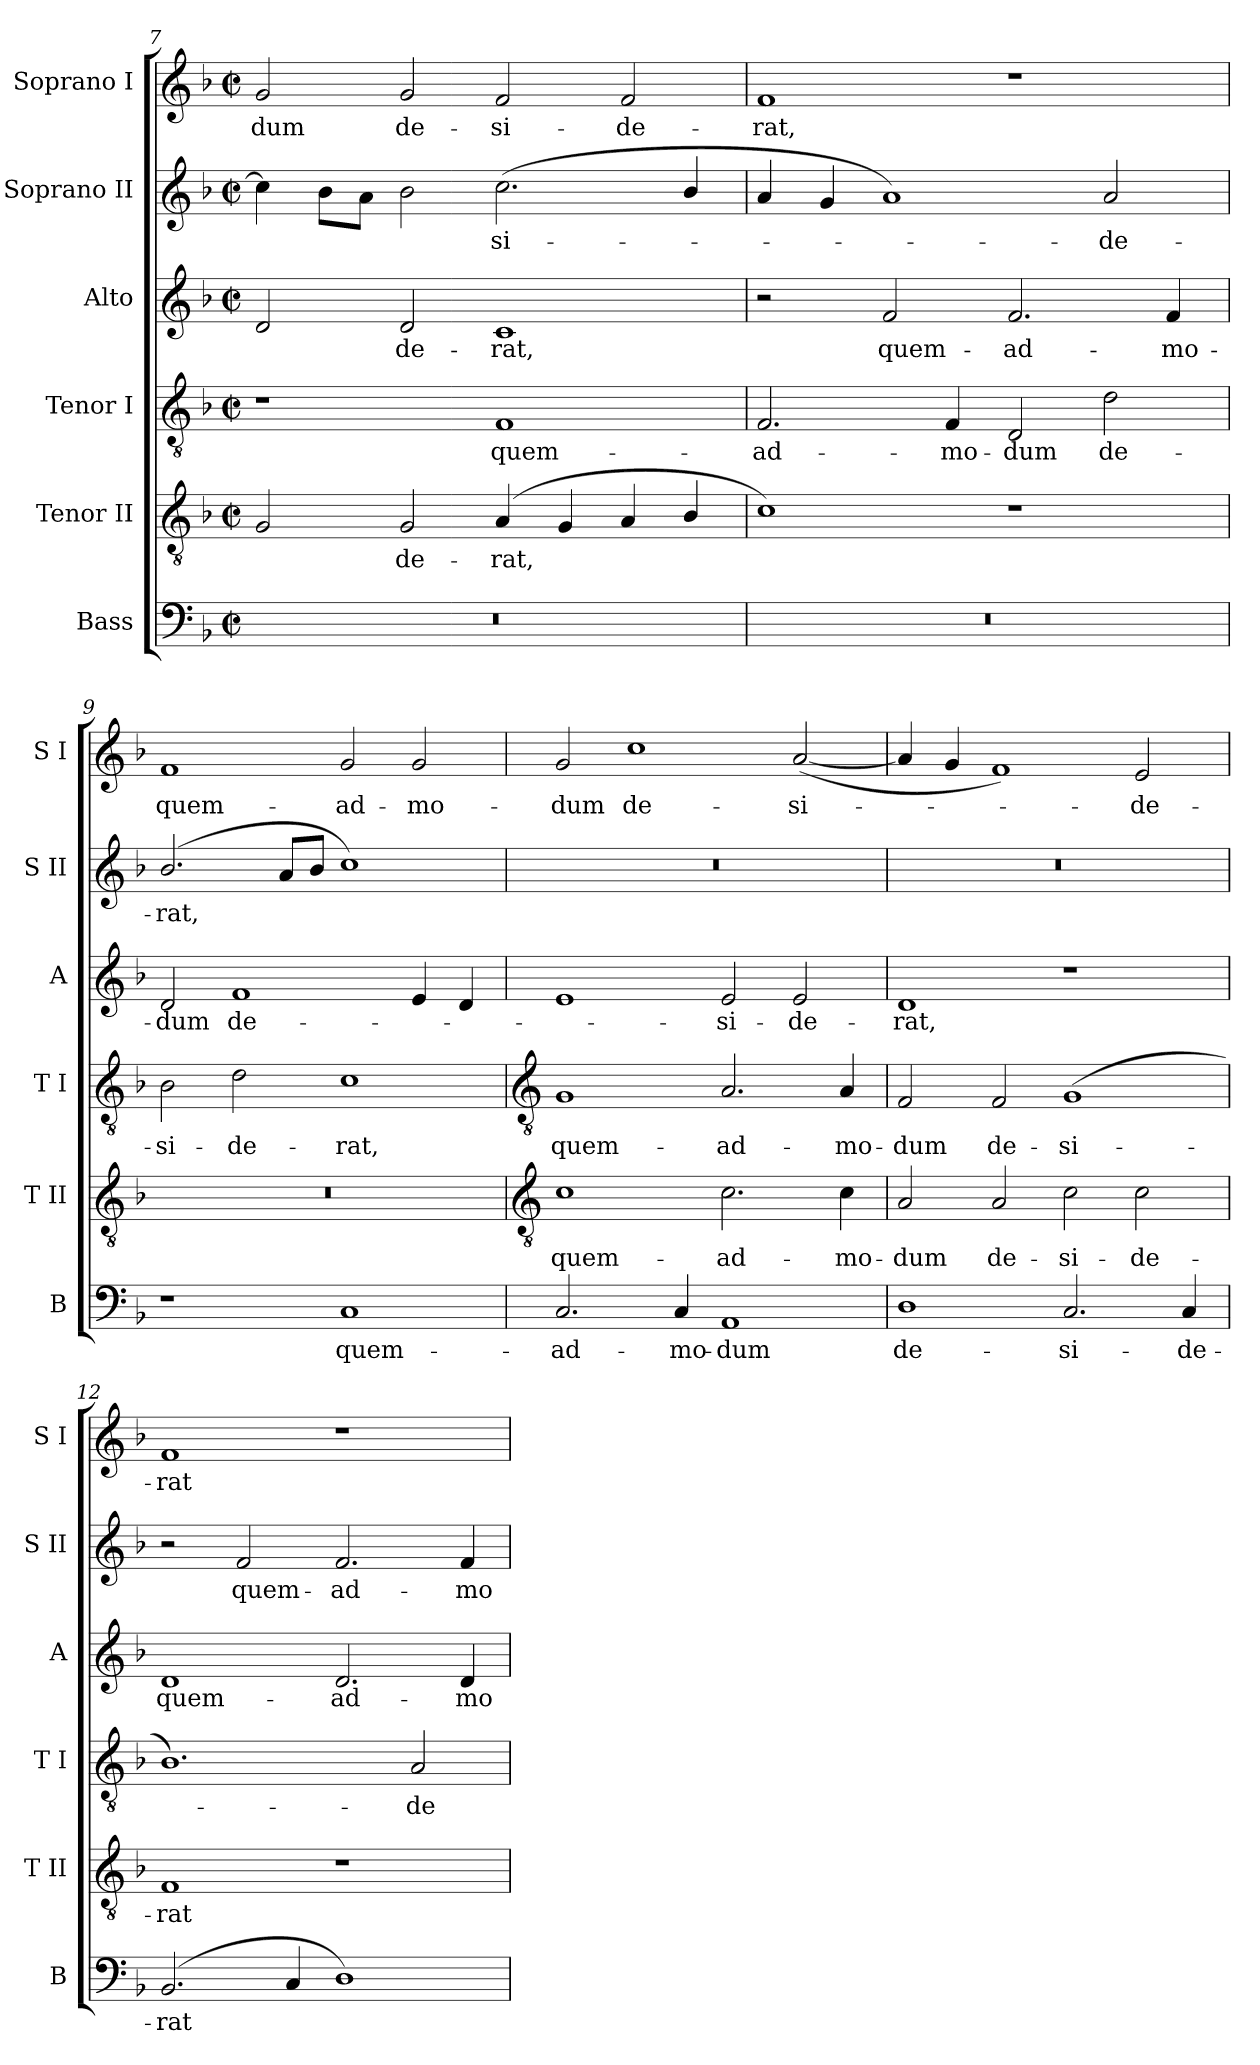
**kern	**text	**kern	**text	**kern	**text	**kern	**text	**kern	**text	**kern	**text
*part6	*part6	*part5	*part5	*part4	*part4	*part3	*part3	*part2	*part2	*part1	*part1
*staff6	*staff6	*staff5	*staff5	*staff4	*staff4	*staff3	*staff3	*staff2	*staff2	*staff1	*staff1
*I"Bass	*	*I"Tenor II	*	*I"Tenor I	*	*I"Alto	*	*I"Soprano II	*	*I"Soprano I	*
*I'B	*	*I'T II	*	*I'T I	*	*I'A	*	*I'S II	*	*I'S I	*
*clefF4	*	*clefGv2	*	*clefGv2	*	*clefG2	*	*clefG2	*	*clefG2	*
*k[b-]	*	*k[b-]	*	*k[b-]	*	*k[b-]	*	*k[b-]	*	*k[b-]	*
*F:	*	*F:	*	*F:	*	*F:	*	*F:	*	*F:	*
*M4/2	*	*M4/2	*	*M4/2	*	*M4/2	*	*M4/2	*	*M4/2	*
*met(c|)	*	*met(c|)	*	*met(c|)	*	*met(c|)	*	*met(c|)	*	*met(c|)	*
=7	=7	=7	=7	=7	=7	=7	=7	=7	=7	=7	=7
!	!	!	!	!	!	!	!	!	!	!	!LO:LY:b
0r	.	2G	.	1r	.	2d	.	4cc]	.	2g	-dum
.	.	.	.	.	.	.	.	8b-\L	.	.	.
.	.	.	.	.	.	.	.	8a\J	.	.	.
!	!	!	!LO:LY:b	!	!	!	!LO:LY:b	!	!	!	!LO:LY:b
.	.	2G	de-	.	.	2d	de-	2b-	.	2g	de-
!	!	!	!LO:LY:b	!	!LO:LY:b	!	!LO:LY:b	!	!LO:LY:b	!	!LO:LY:b
.	.	(<4A	-rat,	1F	quem-	1c	-rat,	(<2.cc	si-	2f	-si-
.	.	4G	.	.	.	.	.	.	.	.	.
!	!	!	!	!	!	!	!	!	!	!	!LO:LY:b
.	.	4A	.	.	.	.	.	.	.	2f	-de-
.	.	4B-/	.	.	.	.	.	4b-/	.	.	.
=8	=8	=8	=8	=8	=8	=8	=8	=8	=8	=8	=8
!	!	!	!	!	!LO:LY:b	!	!	!	!	!	!LO:LY:b
0r	.	1c)	.	2.F	-ad-	2r	.	4a	.	1f	-rat,
.	.	.	.	.	.	.	.	4g	.	.	.
!	!	!	!	!	!	!	!LO:LY:b	!	!	!	!
.	.	.	.	.	.	2f	quem-	1a)	.	.	.
!	!	!	!	!	!LO:LY:b	!	!	!	!	!	!
.	.	.	.	4F	-mo-	.	.	.	.	.	.
!	!	!	!	!	!LO:LY:b	!	!LO:LY:b	!	!	!	!
.	.	1r	.	2D	-dum	2.f	-ad-	.	.	1r	.
!	!	!	!	!	!LO:LY:b	!	!	!	!LO:LY:b	!	!
.	.	.	.	2d	de-	.	.	2a	de-	.	.
!	!	!	!	!	!	!	!LO:LY:b	!	!	!	!
.	.	.	.	.	.	4f	-mo-	.	.	.	.
=9	=9	=9	=9	=9	=9	=9	=9	=9	=9	=9	=9
!	!	!	!	!	!LO:LY:b	!	!LO:LY:b	!	!LO:LY:b	!	!LO:LY:b
1r	.	0r	.	2B-	-si-	2d	-dum	(<2.b-/	-rat,	1f	quem-
!	!	!	!	!	!LO:LY:b	!	!LO:LY:b	!	!	!	!
.	.	.	.	2d	-de-	1f	de-	.	.	.	.
.	.	.	.	.	.	.	.	8aL	.	.	.
.	.	.	.	.	.	.	.	8b-J	.	.	.
!	!LO:LY:b	!	!	!	!LO:LY:b	!	!	!	!	!	!LO:LY:b
1C	quem-	.	.	1c	-rat,	.	.	1cc)	.	2g	-ad-
!	!	!	!	!	!	!	!	!	!	!	!LO:LY:b
.	.	.	.	.	.	4e	.	.	.	2g	-mo-
.	.	.	.	.	.	4d	.	.	.	.	.
!!LO:LB:g=z
=10	=10	=10	=10	=10	=10	=10	=10	=10	=10	=10	=10
*	*	*clefGv2	*	*clefGv2	*	*	*	*	*	*	*
!	!LO:LY:b	!	!LO:LY:b	!	!LO:LY:b	!	!	!	!	!	!LO:LY:b
2.C	-ad-	1c	quem-	1G	quem-	1e	.	0r	.	2g	-dum
!	!	!	!	!	!	!	!	!	!	!	!LO:LY:b
.	.	.	.	.	.	.	.	.	.	1cc	de-
!	!LO:LY:b	!	!	!	!	!	!	!	!	!	!
4C	-mo-	.	.	.	.	.	.	.	.	.	.
!	!LO:LY:b	!	!LO:LY:b	!	!LO:LY:b	!	!LO:LY:b	!	!	!	!
1AA	-dum	2.c	-ad-	2.A	-ad-	2e	si-	.	.	.	.
!	!	!	!	!	!	!	!LO:LY:b	!	!	!	!LO:LY:b
.	.	.	.	.	.	2e	-de-	.	.	(<[2a	-si-
!	!	!	!LO:LY:b	!	!LO:LY:b	!	!	!	!	!	!
.	.	4c	-mo-	4A	-mo-	.	.	.	.	.	.
=11	=11	=11	=11	=11	=11	=11	=11	=11	=11	=11	=11
!	!LO:LY:b	!	!LO:LY:b	!	!LO:LY:b	!	!LO:LY:b	!	!	!	!
1D	de-	2A	-dum	2F	-dum	1d	-rat,	0r	.	4a]	.
.	.	.	.	.	.	.	.	.	.	4g	.
!	!	!	!LO:LY:b	!	!LO:LY:b	!	!	!	!	!	!
.	.	2A	de-	2F	de-	.	.	.	.	1f)	.
!	!LO:LY:b	!	!LO:LY:b	!	!LO:LY:b	!	!	!	!	!	!
2.C	-si-	2c	-si-	(<1G	-si-	1r	.	.	.	.	.
!	!	!	!LO:LY:b	!	!	!	!	!	!	!	!LO:LY:b
.	.	2c	-de-	.	.	.	.	.	.	2e	de-
!	!LO:LY:b	!	!	!	!	!	!	!	!	!	!
4C	-de-	.	.	.	.	.	.	.	.	.	.
=12	=12	=12	=12	=12	=12	=12	=12	=12	=12	=12	=12
!	!LO:LY:b	!	!LO:LY:b	!	!	!	!LO:LY:b	!	!	!	!LO:LY:b
(<2.BB-	-rat	1F	-rat	1.B-)	.	1d	quem-	2r	.	1f	-rat
!	!	!	!	!	!	!	!	!	!LO:LY:b	!	!
.	.	.	.	.	.	.	.	2f	quem-	.	.
4C	.	.	.	.	.	.	.	.	.	.	.
!	!	!	!	!	!	!	!LO:LY:b	!	!LO:LY:b	!	!
1D)	.	1r	.	.	.	2.d	-ad-	2.f	-ad-	1r	.
!	!	!	!	!	!LO:LY:b	!	!	!	!	!	!
.	.	.	.	2A	de-	.	.	.	.	.	.
!	!	!	!	!	!	!	!LO:LY:b	!	!LO:LY:b	!	!
.	.	.	.	.	.	4d	-mo-	4f	-mo-	.	.
=	=	=	=	=	=	=	=	=	=	=	=
*-	*-	*-	*-	*-	*-	*-	*-	*-	*-	*-	*-
